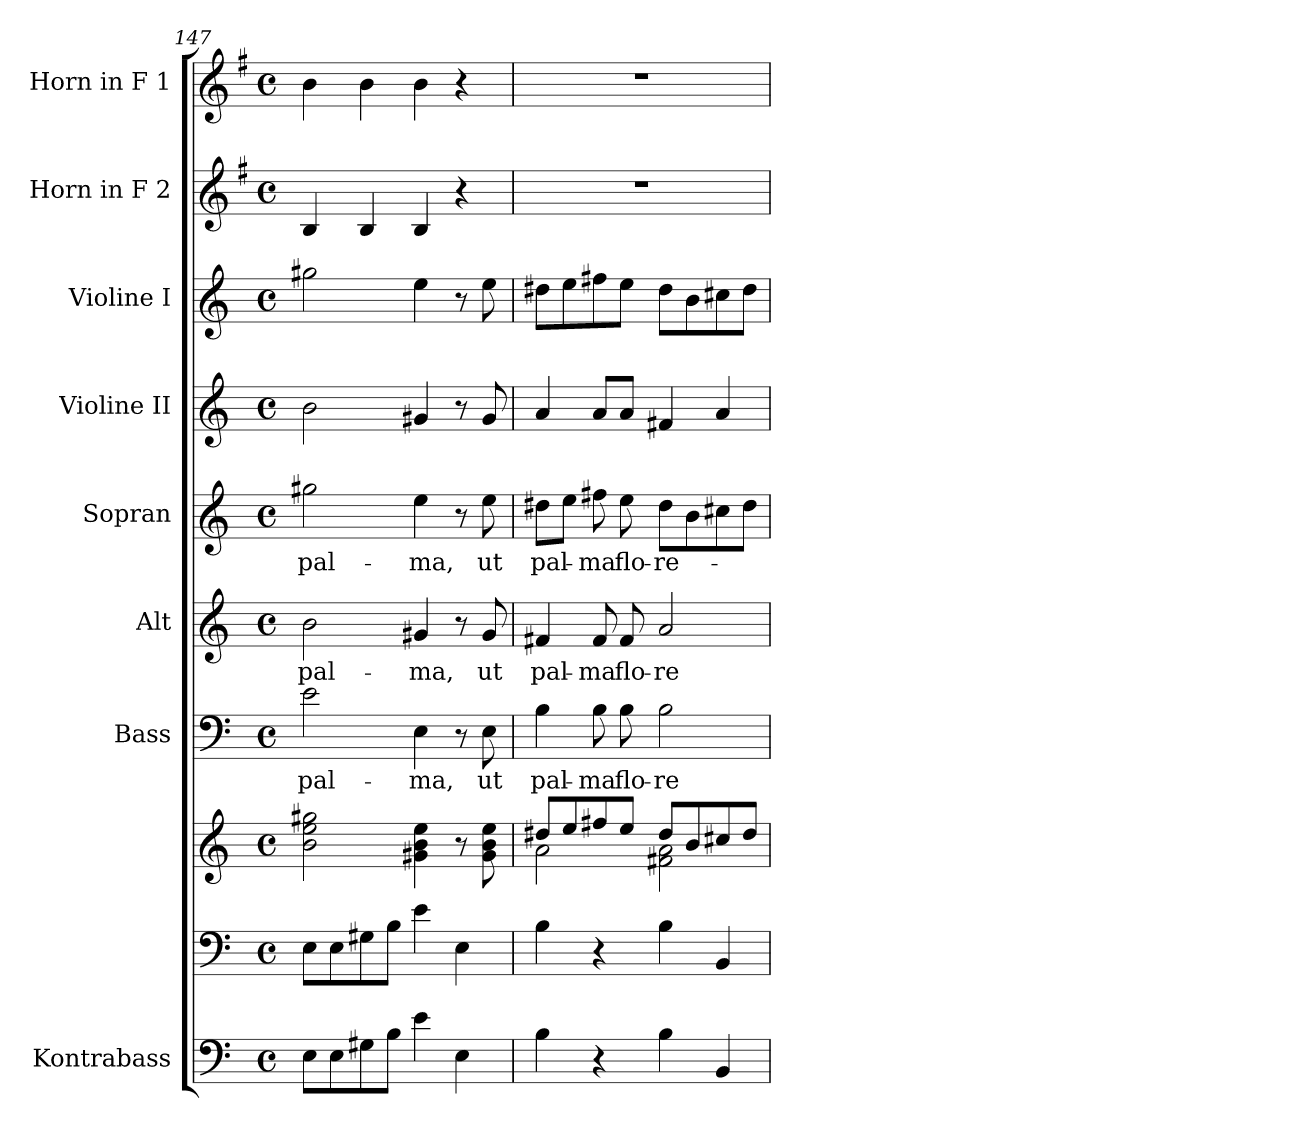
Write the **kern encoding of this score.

**kern	**kern	**kern	**kern	**text	**kern	**text	**kern	**text	**kern	**kern	**kern	**kern
*part9	*part8	*part8	*part7	*part7	*part6	*part6	*part5	*part5	*part4	*part3	*part2	*part1
*staff10	*staff9	*staff8	*staff7	*staff7	*staff6	*staff6	*staff5	*staff5	*staff4	*staff3	*staff2	*staff1
*I"Kontrabass	*	*	*I"Bass	*	*I"Alt	*	*I"Sopran	*	*I"Violine II	*I"Violine I	*I"Horn in F 2	*I"Horn in F 1
*I'Kb.	*	*	*I'B.	*	*I'A.	*	*I'S.	*	*I'Vl. II	*I'Vl. I	*	*
*clefF4	*clefF4	*clefG2	*clefF4	*	*clefG2	*	*clefG2	*	*clefG2	*clefG2	*clefG2	*clefG2
*ITrd7c12	*	*	*	*	*	*	*	*	*	*	*ITrd4c7	*ITrd4c7
*k[]	*k[]	*k[]	*k[]	*	*k[]	*	*k[]	*	*k[]	*k[]	*k[]	*k[]
*C:	*C:	*C:	*C:	*	*C:	*	*C:	*	*C:	*C:	*C:	*C:
*M4/4	*M4/4	*M4/4	*M4/4	*	*M4/4	*	*M4/4	*	*M4/4	*M4/4	*M4/4	*M4/4
*met(c)	*met(c)	*met(c)	*met(c)	*	*met(c)	*	*met(c)	*	*met(c)	*met(c)	*met(c)	*met(c)
=147	=147	=147	=147	=147	=147	=147	=147	=147	=147	=147	=147	=147
!	!	!	!	!LO:LY:b	!	!LO:LY:b	!	!LO:LY:b	!	!	!	!
8EE\L	8E\L	2b\ 2ee\ 2gg#X\	2e\	pal-	2b\	pal-	2gg#X\	pal-	2b\	2gg#X\	4E/	4e\
8EE\	8E\	.	.	.	.	.	.	.	.	.	.	.
8GG#X\	8G#X\	.	.	.	.	.	.	.	.	.	4E/	4e\
8BB\J	8B\J	.	.	.	.	.	.	.	.	.	.	.
!	!	!	!	!LO:LY:b	!	!LO:LY:b	!	!LO:LY:b	!	!	!	!
4E\	4e\	4g#X\ 4b\ 4ee\	4E\	-ma,	4g#X/	-ma,	4ee\	-ma,	4g#X/	4ee\	4E/	4e\
4EE\	4E\	8r	8r	.	8r	.	8r	.	8r	8r	4r	4r
!	!	!	!	!LO:LY:b	!	!LO:LY:b	!	!LO:LY:b	!	!	!	!
.	.	8g#\ 8b\ 8ee\	8E\	ut	8g#/	ut	8ee\	ut	8g#/	8ee\	.	.
=148	=148	=148	=148	=148	=148	=148	=148	=148	=148	=148	=148	=148
*	*	*^	*	*	*	*	*	*	*	*	*	*
!	!	!	!	!	!LO:LY:b	!	!LO:LY:b	!	!LO:LY:b	!	!	!	!
4BB\	4B\	8dd#X/L	2a\	4B\	pal-	4f#X/	pal-	8dd#X\L	pal-	4a/	8dd#X\L	1r	1r
.	.	8ee/	.	.	.	.	.	8ee\J	.	.	8ee\	.	.
!	!	!	!	!	!LO:LY:b	!	!LO:LY:b	!	!LO:LY:b	!	!	!	!
4r	4r	8ff#X/	.	8B\	-ma	8f#/	-ma	8ff#X\	-ma	8a/L	8ff#X\	.	.
!	!	!	!	!	!LO:LY:b	!	!LO:LY:b	!	!LO:LY:b	!	!	!	!
.	.	8ee/J	.	8B\	flo-	8f#/	flo-	8ee\	flo-	8a/J	8ee\J	.	.
!	!	!	!	!	!LO:LY:b	!	!LO:LY:b	!	!LO:LY:b	!	!	!	!
4BB\	4B\	8dd#/L	2f#X\ 2a\	2B\	-re-	2a/	-re-	8dd#\L	-re-	4f#X/	8dd#\L	.	.
.	.	8b/	.	.	.	.	.	8b\	.	.	8b\	.	.
4BBB/	4BB/	8cc#X/	.	.	.	.	.	8cc#X\	.	4a/	8cc#X\	.	.
.	.	8dd#/J	.	.	.	.	.	8dd#\J	.	.	8dd#\J	.	.
*	*	*v	*v	*	*	*	*	*	*	*	*	*	*
=	=	=	=	=	=	=	=	=	=	=	=	=
*-	*-	*-	*-	*-	*-	*-	*-	*-	*-	*-	*-	*-
